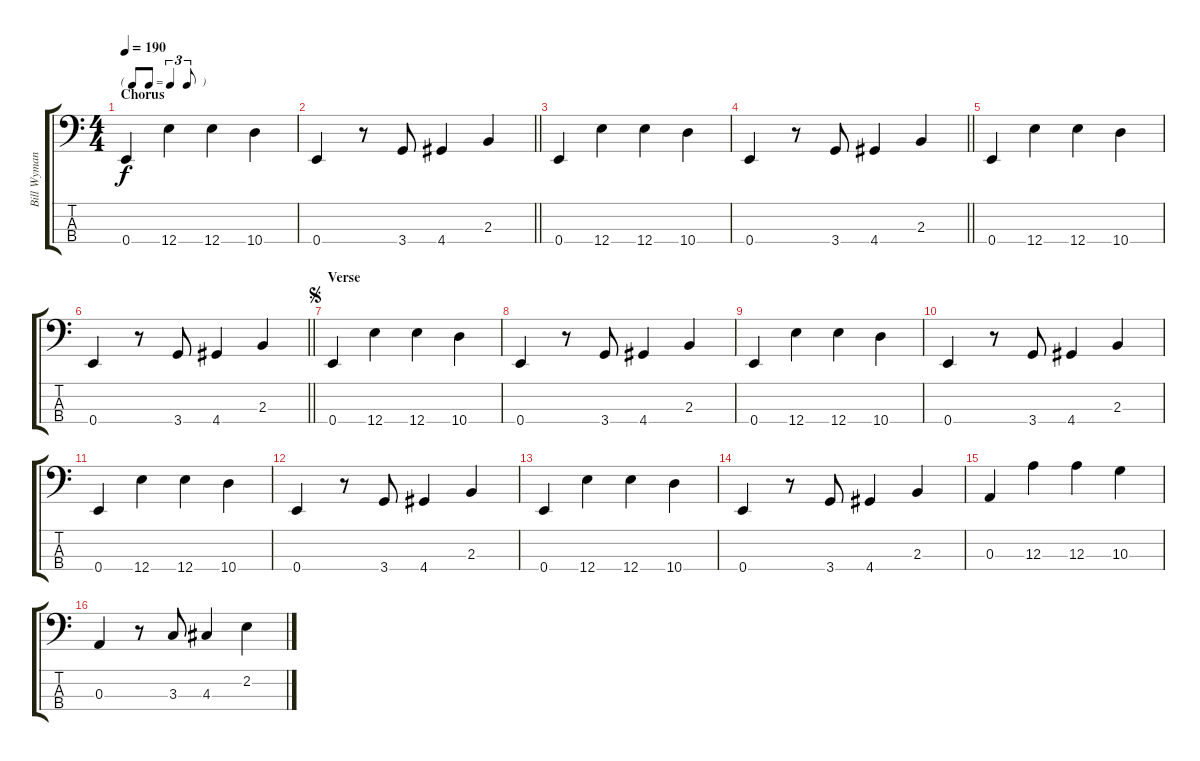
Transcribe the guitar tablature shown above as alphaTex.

\track ("Bill Wyman" "Bill Wyman") {instrument electricbasspick}
\staff {score tabs}
\tuning (G2 D2 A1 E1) {hide}
\ts (4 4)
\tf triplet8th
\section ("" "Chorus")
\tempo 190
\clef f4
\ks c
0.4.4{dy f} 12.4.4 12.4.4 10.4.4 |
\barLineRight lightlight
0.4.4 r.8 3.4.8 4.4.4 2.3.4 |
0.4.4 12.4.4 12.4.4 10.4.4 |
\barLineRight lightlight
0.4.4 r.8 3.4.8 4.4.4 2.3.4 |
0.4.4 12.4.4 12.4.4 10.4.4 |
\barLineRight lightlight
0.4.4 r.8 3.4.8 4.4.4 2.3.4 |
\section ("" "Verse")
\jump segno
0.4.4 12.4.4 12.4.4 10.4.4 |
0.4.4 r.8 3.4.8 4.4.4 2.3.4 |
0.4.4 12.4.4 12.4.4 10.4.4 |
0.4.4 r.8 3.4.8 4.4.4 2.3.4 |
0.4.4 12.4.4 12.4.4 10.4.4 |
0.4.4 r.8 3.4.8 4.4.4 2.3.4 |
0.4.4 12.4.4 12.4.4 10.4.4 |
0.4.4 r.8 3.4.8 4.4.4 2.3.4 |
0.3.4 12.3.4 12.3.4 10.3.4 |
0.3.4 r.8 3.3.8 4.3.4 2.2.4
